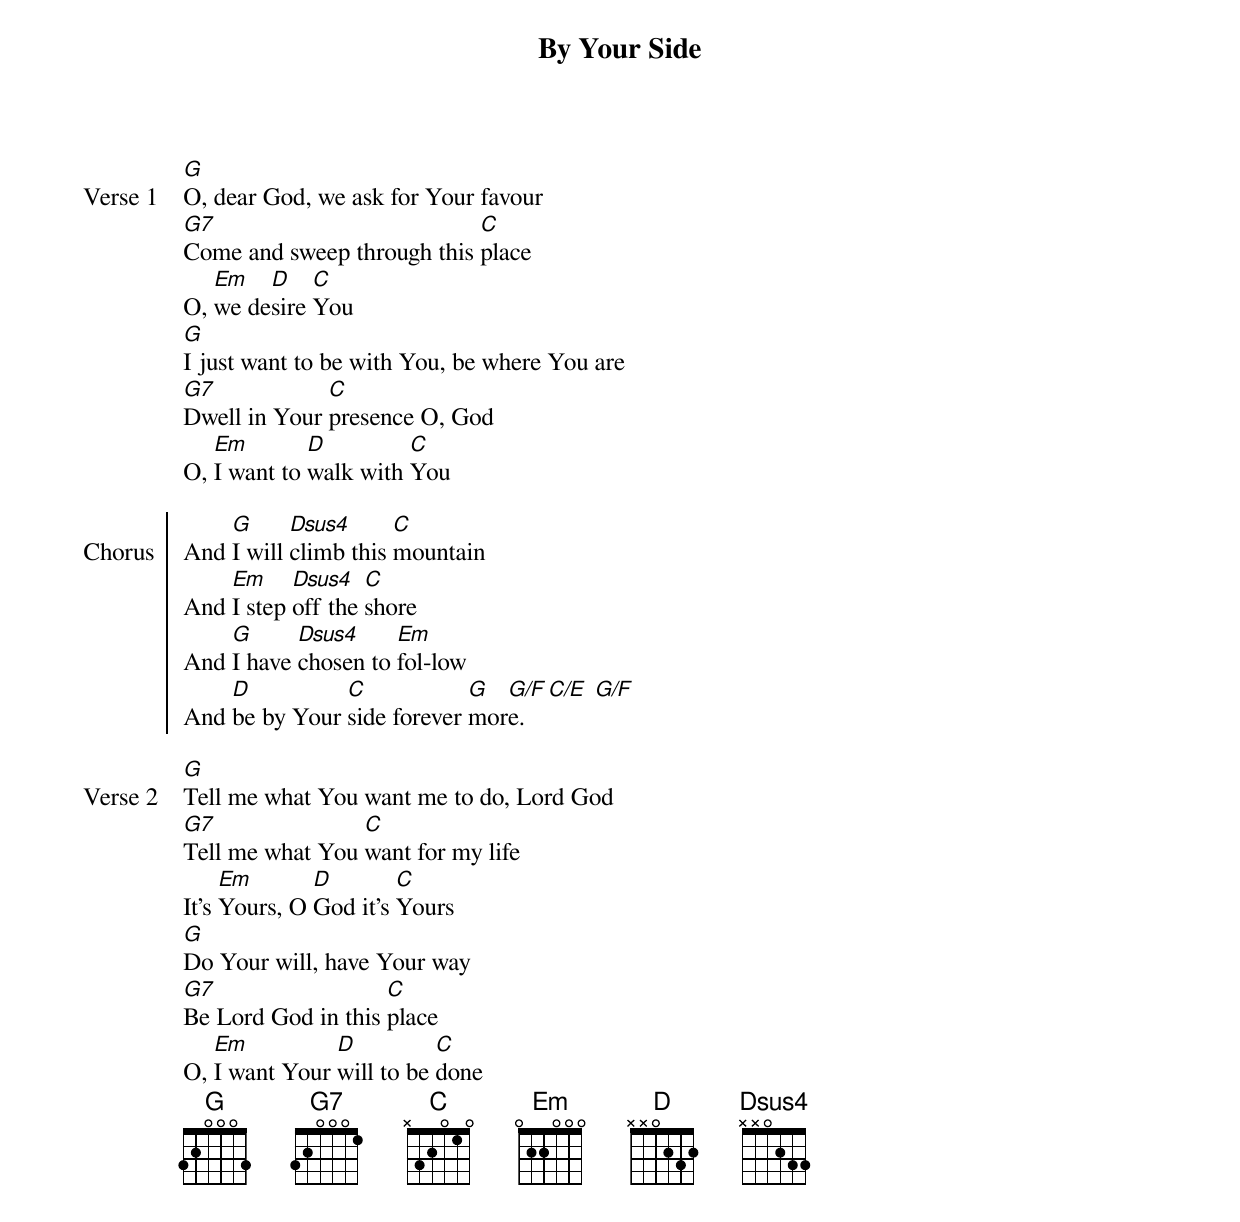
{title: By Your Side}
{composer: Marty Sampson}
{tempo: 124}
{transpose: }
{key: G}

{start_of_verse: Verse 1}
[G]O, dear God, we ask for Your favour
[G7]Come and sweep through this [C]place
O, [Em]we de[D]sire [C]You
[G]I just want to be with You, be where You are
[G7]Dwell in Your [C]presence O, God
O, [Em]I want to [D]walk with [C]You
{end_of_verse: Verse 1}

{soc: Chorus}
And [G]I will [Dsus4]climb this [C]mountain
And [Em]I step [Dsus4]off the [C]shore
And [G]I have [Dsus4]chosen to [Em]fol-low
And [D]be by Your [C]side forever [G]mor[G/F]e. [C/E] [G/F]
{eoc: Chorus}

{start_of_verse: Verse 2}
[G]Tell me what You want me to do, Lord God
[G7]Tell me what You [C]want for my life
It's [Em]Yours, O [D]God it's [C]Yours
[G]Do Your will, have Your way
[G7]Be Lord God in this [C]place
O, [Em]I want Your [D]will to be [C]done
{end_of_verse: Verse 2}
